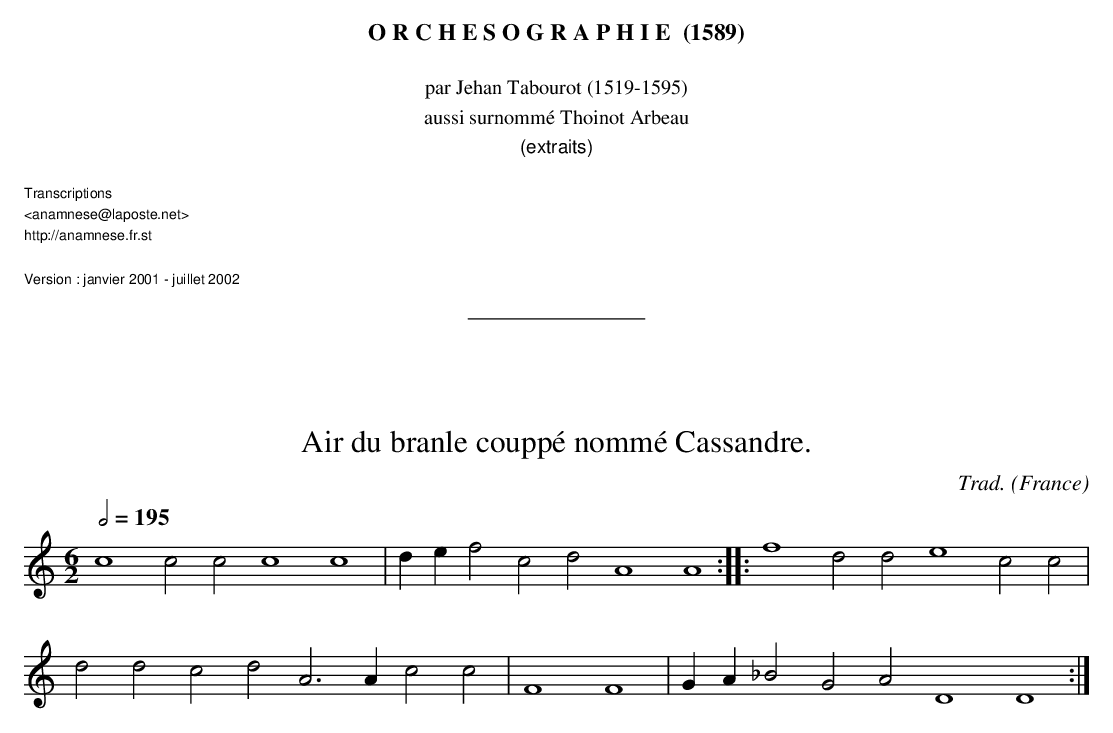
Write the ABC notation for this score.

X:1
T:Air du branle couppé nommé Cassandre.
C:Trad.
O:France
M:6/2
L:1/2
Q:1/2=195
K:C
c2cc c2c2 | d/e/fcd A2A2 :: f2dd e2cc |
ddcd A3/2A/cc | F2F2 | G/A/_BGA D2D2 :|
